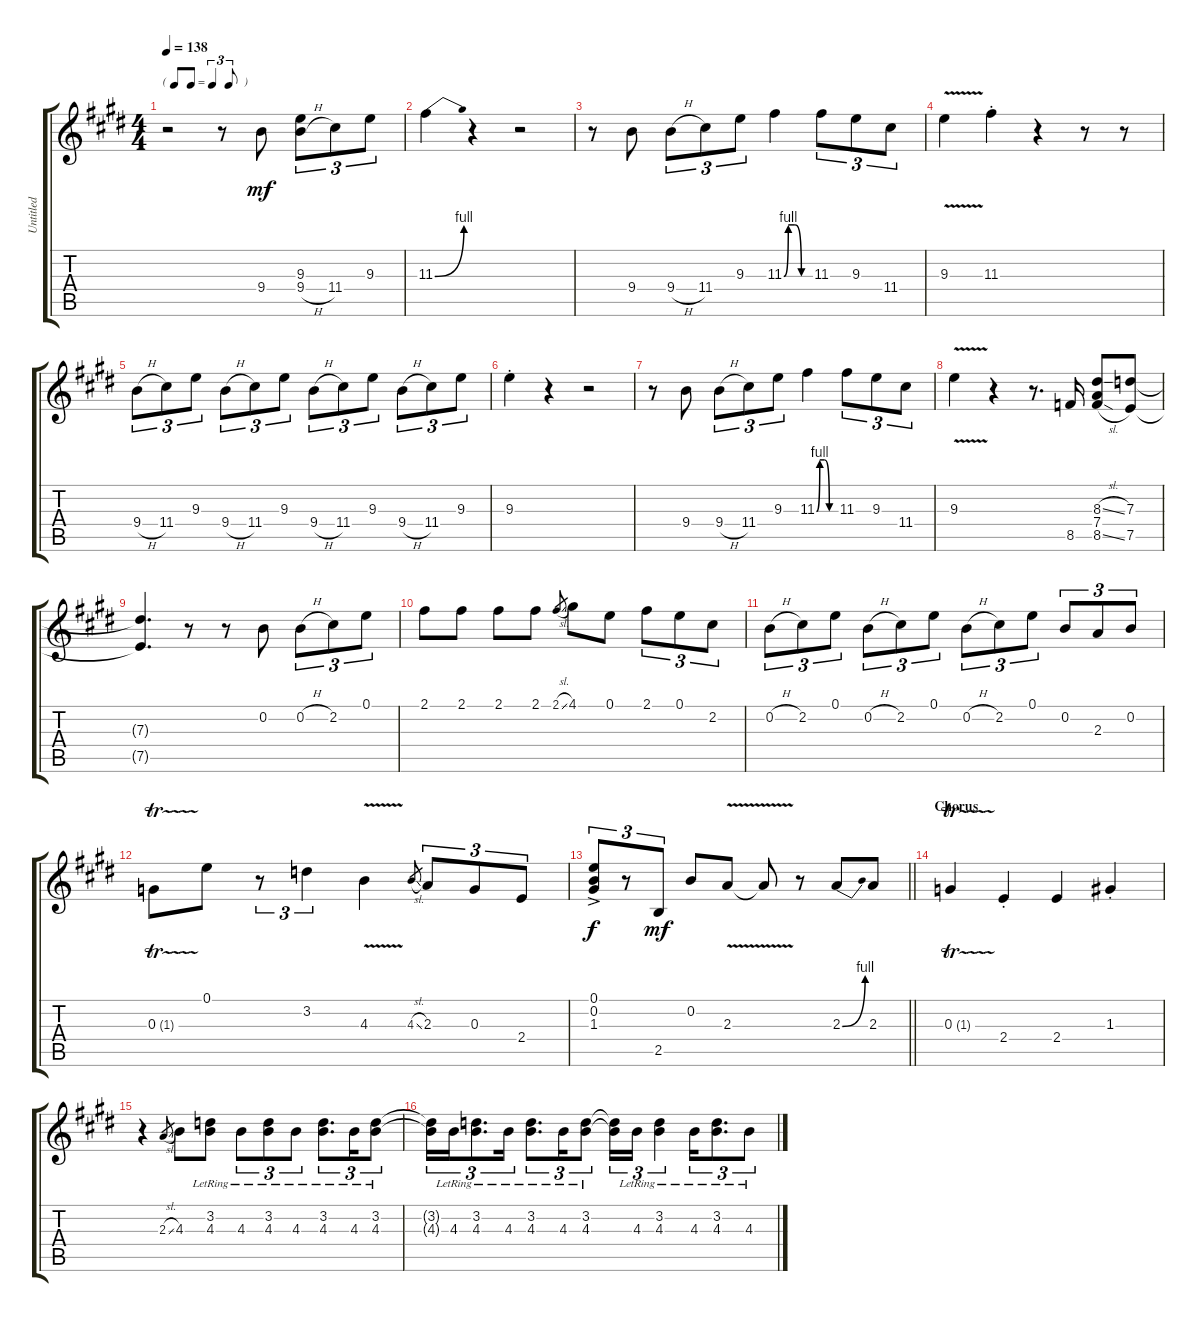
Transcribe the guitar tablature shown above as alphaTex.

\track ("Untitled" "Untitled") {instrument distortionguitar}
\staff {score tabs}
\tuning (E4 B3 G3 D3 A2 E2) {hide}
\ts (4 4)
\tf triplet8th
\tempo 138
\clef g2
\ks e
r.2{dy mf instrument distortionguitar} r.8 9.4.8 (9.3 9.4{h}).8{tu (3 2)} 11.4.8{tu (3 2)} 9.3.8{tu (3 2)} |
\ks c#minor
11.3{be (bend 0 0 60 4)}.4 r.4 r.2 |
r.8 9.4.8 9.4{h}.8{tu (3 2)} 11.4.8{tu (3 2)} 9.3.8{tu (3 2)} 11.3{be (custom 0 0 10 4 25 4 40 0 60 0)}.4 11.3.8{tu (3 2)} 9.3.8{tu (3 2)} 11.4.8{tu (3 2)} |
9.3{v}.4 11.3{st}.4 r.4 r.8 r.8 |
\ks e
9.4{h}.8{tu (3 2)} 11.4.8{tu (3 2)} 9.3.8{tu (3 2)} 9.4{h}.8{tu (3 2)} 11.4.8{tu (3 2)} 9.3.8{tu (3 2)} 9.4{h}.8{tu (3 2)} 11.4.8{tu (3 2)} 9.3.8{tu (3 2)} 9.4{h}.8{tu (3 2)} 11.4.8{tu (3 2)} 9.3.8{tu (3 2)} |
\ks c#minor
9.3{st}.4 r.4 r.2 |
r.8 9.4.8 9.4{h}.8{tu (3 2)} 11.4.8{tu (3 2)} 9.3.8{tu (3 2)} 11.3{be (custom 0 0 10 4 25 4 40 0 60 0)}.4 11.3.8{tu (3 2)} 9.3.8{tu (3 2)} 11.4.8{tu (3 2)} |
9.3{v}.4 r.4 r.8{d} 8.5.16 (8.3{sl} 7.4 8.5{sl}).8 (7.3 7.5).8 |
\ks e
(7.3{t} 7.5{t}).4{d} r.8 r.8 0.2.8 0.2{h}.8{tu (3 2)} 2.2.8{tu (3 2)} 0.1.8{tu (3 2)} |
\ks c#minor
2.1.8 2.1.8 2.1.8 2.1.8 2.1{sl}.8{gr} 4.1.8 0.1.8 2.1.8{tu (3 2)} 0.1.8{tu (3 2)} 2.2.8{tu (3 2)} |
0.2{h}.8{tu (3 2)} 2.2.8{tu (3 2)} 0.1.8{tu (3 2)} 0.2{h}.8{tu (3 2)} 2.2.8{tu (3 2)} 0.1.8{tu (3 2)} 0.2{h}.8{tu (3 2)} 2.2.8{tu (3 2)} 0.1.8{tu (3 2)} 0.2.8{tu (3 2)} 2.3.8{tu (3 2)} 0.2.8{tu (3 2)} |
\ks e
0.3{tr (1 32)}.8 0.1.8 r.8{tu (3 2)} 3.2.4{tu (3 2)} 4.3{v}.4 4.3{sl}.8{gr} 2.3.8{tu (3 2)} 0.3.8{tu (3 2)} 2.4.8{tu (3 2)} |
\barLineRight lightlight
\ks c#minor
(0.1{ac} 0.2{ac} 1.3{ac}).8{tu (3 2) dy f} r.8{tu (3 2)} 2.5.8{tu (3 2) dy mf} 0.2.8 2.3{v}.8 2.3{t}.8 r.8 2.3{be (bend 0 0 60 4)}.8 2.3.8 |
\section ("" "Chorus")
0.3{tr (1 32)}.4 2.4{st}.4 2.4.4 1.3{st}.4 |
r.4 2.3{sl}.8{gr} 4.3.8 (3.2{lr} 4.3{lr}).8 4.3{lr}.8{tu (3 2)} (3.2{lr} 4.3{lr}).8{tu (3 2)} 4.3{lr}.8{tu (3 2)} (3.2{lr} 4.3{lr}).8{d tu (3 2)} 4.3{lr}.16{tu (3 2)} (3.2{lr} 4.3{lr}).8{tu (3 2)} |
(3.2{t} 4.3{t}).16{tu (3 2)} 4.3{lr}.16{tu (3 2)} (3.2{lr} 4.3{lr}).8{d tu (3 2)} 4.3{lr}.16{tu (3 2)} (3.2{lr} 4.3{lr}).8{d tu (3 2)} 4.3{lr}.16{tu (3 2)} (3.2{lr} 4.3{lr}).8{tu (3 2)} (3.2{t} 4.3{t}).16{tu (3 2)} 4.3{lr}.16{tu (3 2)} (3.2{lr} 4.3{lr}).4{tu (3 2)} 4.3{lr}.16{tu (3 2)} (3.2{lr} 4.3{lr}).8{d tu (3 2)} 4.3{lr}.8{tu (3 2)}
